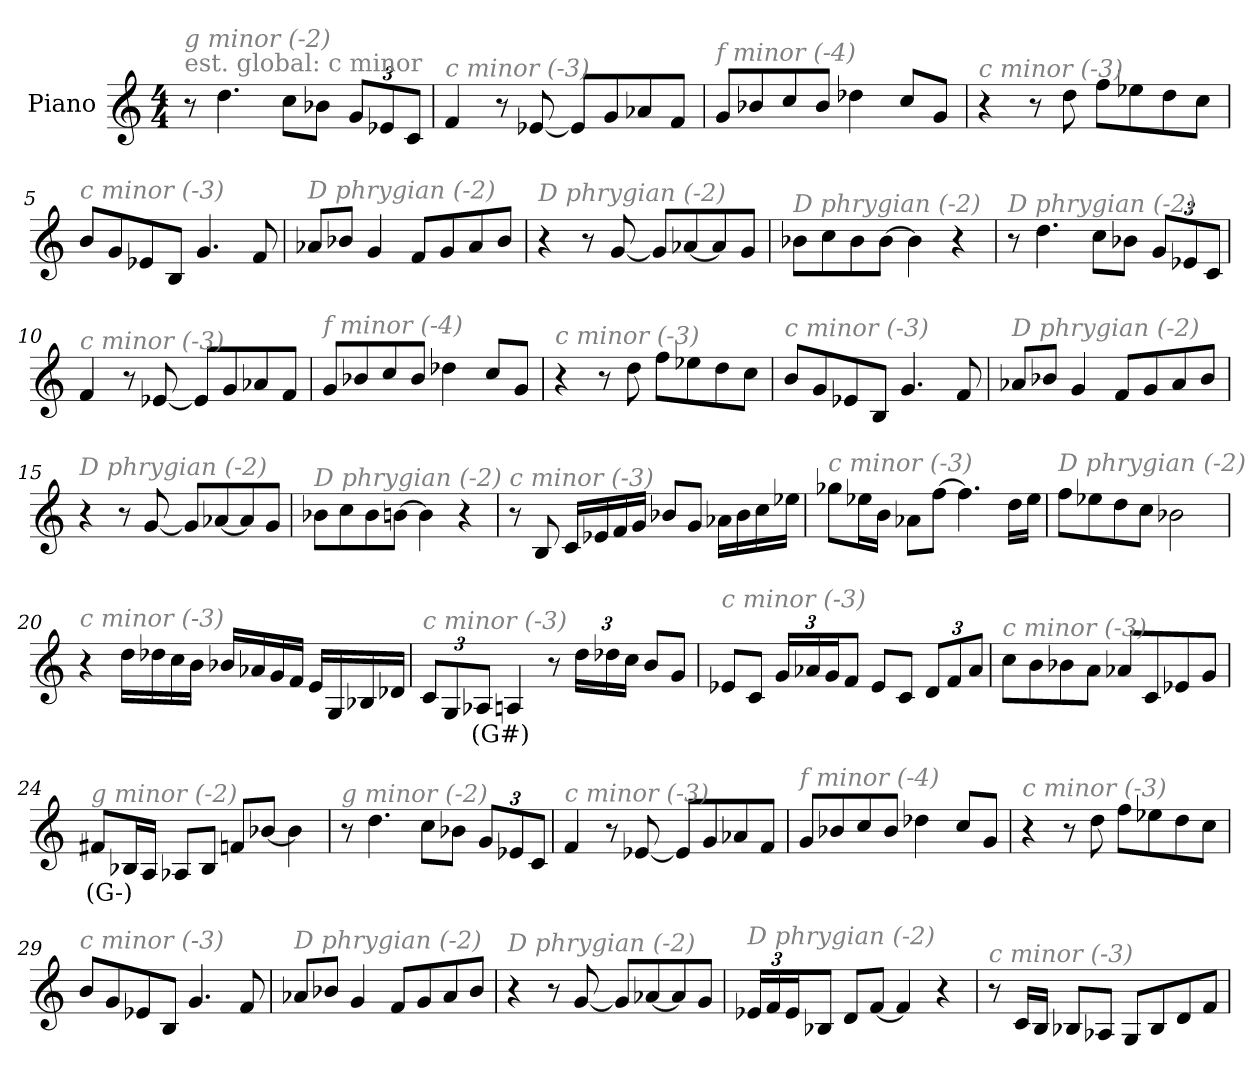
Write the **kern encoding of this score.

**kern	**text
*part1	*part1
*staff1	*staff1
*I"Piano	*
*I'Pno	*
*clefG2	*
*k[]	*
*M4/4	*
*MM184	*
=1	=1
!LO:TX:a:color=#808080:t=est. global&colon; c minor	!
!LO:TX:i:color=#808080:t=g minor (-2)	!
8r	.
4.dd\	.
8cc\L	.
8b-X\J	.
*Xbrackettup	*
12g/L	.
12e-X/	.
12c/J	.
=2	=2
!LO:TX:i:color=#808080:t=c minor (-3)	!
4f/	.
8r	.
[8e-X/	.
8e-/L]	.
8g/	.
8a-X/	.
8f/J	.
=3	=3
!LO:TX:i:color=#808080:t=f minor (-4)	!
8g/L	.
8b-X/	.
8cc/	.
8b-/J	.
4dd-X\	.
8cc/L	.
8g/J	.
=4	=4
!LO:TX:i:color=#808080:t=c minor (-3)	!
4r	.
8r	.
8dd\	.
8ff\L	.
8ee-X\	.
8dd\	.
8cc\J	.
!!LO:LB:g=z
=5	=5
!LO:TX:i:color=#808080:t=c minor (-3)	!
8b/L	.
8g/	.
8e-X/	.
8B/J	.
4.g/	.
8f/	.
=6	=6
!LO:TX:i:color=#808080:t=D phrygian (-2)	!
8a-X/L	.
8b-X/J	.
4g/	.
8f/L	.
8g/	.
8a-/	.
8b-/J	.
=7	=7
!LO:TX:i:color=#808080:t=D phrygian (-2)	!
4r	.
8r	.
[8g/	.
8g/L]	.
[8a-X/	.
8a-/]	.
8g/J	.
=8	=8
!LO:TX:i:color=#808080:t=D phrygian (-2)	!
8b-X\L	.
8cc\	.
8b-\	.
[8b-\J	.
4b-\]	.
4r	.
!!LO:LB:g=z
=9	=9
!LO:TX:i:color=#808080:t=D phrygian (-2)	!
8r	.
4.dd\	.
8cc\L	.
8b-X\J	.
12g/L	.
12e-X/	.
12c/J	.
=10	=10
!LO:TX:i:color=#808080:t=c minor (-3)	!
4f/	.
8r	.
[8e-X/	.
8e-/L]	.
8g/	.
8a-X/	.
8f/J	.
=11	=11
!LO:TX:i:color=#808080:t=f minor (-4)	!
8g/L	.
8b-X/	.
8cc/	.
8b-/J	.
4dd-X\	.
8cc/L	.
8g/J	.
=12	=12
!LO:TX:i:color=#808080:t=c minor (-3)	!
4r	.
8r	.
8dd\	.
8ff\L	.
8ee-X\	.
8dd\	.
8cc\J	.
!!LO:LB:g=z
=13	=13
!LO:TX:i:color=#808080:t=c minor (-3)	!
8b/L	.
8g/	.
8e-X/	.
8B/J	.
4.g/	.
8f/	.
=14	=14
!LO:TX:i:color=#808080:t=D phrygian (-2)	!
8a-X/L	.
8b-X/J	.
4g/	.
8f/L	.
8g/	.
8a-/	.
8b-/J	.
=15	=15
!LO:TX:i:color=#808080:t=D phrygian (-2)	!
4r	.
8r	.
[8g/	.
8g/L]	.
[8a-X/	.
8a-/]	.
8g/J	.
=16	=16
!LO:TX:i:color=#808080:t=D phrygian (-2)	!
8b-X\L	.
8cc\	.
8b-\	.
[8bn\J	.
4b\]	.
4r	.
!!LO:LB:g=z
=17	=17
!LO:TX:i:color=#808080:t=c minor (-3)	!
8r	.
8B/	.
16c/LL	.
16e-X/	.
16f/	.
16g/JJ	.
8b-X/L	.
8g/J	.
16a-X\LL	.
16b-\	.
16cc\	.
16ee-X\JJ	.
=18	=18
!LO:TX:i:color=#808080:t=c minor (-3)	!
8gg-X\L	.
16ee-X\L	.
16b\JJ	.
8a-X\L	.
[8ff\J	.
4.ff\]	.
16dd\LL	.
16ee-\JJ	.
=19	=19
!LO:TX:i:color=#808080:t=D phrygian (-2)	!
8ff\L	.
8ee-X\	.
8dd\	.
8cc\J	.
2b-X\	.
!!LO:LB:g=z
=20	=20
!LO:TX:i:color=#808080:t=c minor (-3)	!
4r	.
16dd\LL	.
16dd-X\	.
16cc\	.
16b\JJ	.
16b-X/LL	.
16a-X/	.
16g/	.
16f/JJ	.
16e/LL	.
16G/	.
16B-X/	.
16d-X/JJ	.
=21	=21
!LO:TX:i:color=#808080:t=c minor (-3)	!
12c/L	.
12G/	.
12A-Xi/J	(G#)
4A/	.
8r	.
24dd\LL	.
24dd-X\	.
24cc\JJ	.
8b/L	.
8g/J	.
=22	=22
!LO:TX:i:color=#808080:t=c minor (-3)	!
8e-X/L	.
8c/J	.
24g/LL	.
24a-X/	.
24g/J	.
8f/J	.
8e-/L	.
8c/J	.
12d/L	.
12f/	.
12a-/J	.
!!LO:LB:g=z
=23	=23
!LO:TX:i:color=#808080:t=c minor (-3)	!
8cc\L	.
8b\	.
8b-X\	.
8a\J	.
8a-X/L	.
8c/	.
8e-X/	.
8g/J	.
=24	=24
!LO:TX:i:color=#808080:t=g minor (-2)	!
8f#Xi/L	(G-)
16B-X/L	.
16A/JJ	.
8A-X/L	.
8B-/J	.
8f/L	.
[8b-X/J	.
4b-\]	.
=25	=25
!LO:TX:i:color=#808080:t=g minor (-2)	!
8r	.
4.dd\	.
8cc\L	.
8b-X\J	.
12g/L	.
12e-X/	.
12c/J	.
=26	=26
!LO:TX:i:color=#808080:t=c minor (-3)	!
4f/	.
8r	.
[8e-X/	.
8e-/L]	.
8g/	.
8a-X/	.
8f/J	.
!!LO:LB:g=z
=27	=27
!LO:TX:i:color=#808080:t=f minor (-4)	!
8g/L	.
8b-X/	.
8cc/	.
8b-/J	.
4dd-X\	.
8cc/L	.
8g/J	.
=28	=28
!LO:TX:i:color=#808080:t=c minor (-3)	!
4r	.
8r	.
8dd\	.
8ff\L	.
8ee-X\	.
8dd\	.
8cc\J	.
=29	=29
!LO:TX:i:color=#808080:t=c minor (-3)	!
8b/L	.
8g/	.
8e-X/	.
8B/J	.
4.g/	.
8f/	.
=30	=30
!LO:TX:i:color=#808080:t=D phrygian (-2)	!
8a-X/L	.
8b-X/J	.
4g/	.
8f/L	.
8g/	.
8a-/	.
8b-/J	.
=31	=31
!LO:TX:i:color=#808080:t=D phrygian (-2)	!
4r	.
8r	.
[8g/	.
8g/L]	.
[8a-X/	.
8a-/]	.
8g/J	.
!!LO:LB:g=z
=32	=32
!LO:TX:i:color=#808080:t=D phrygian (-2)	!
24e-X/LL	.
24f/	.
24e-/J	.
8B-X/J	.
8d/L	.
[8f/J	.
4f/]	.
4r	.
=33	=33
!LO:TX:i:color=#808080:t=c minor (-3)	!
8r	.
16c/LL	.
16B/JJ	.
8B-X/L	.
8A-X/J	.
8G/L	.
8B-/	.
8d/	.
8f/J	.
=	=
*-	*-
